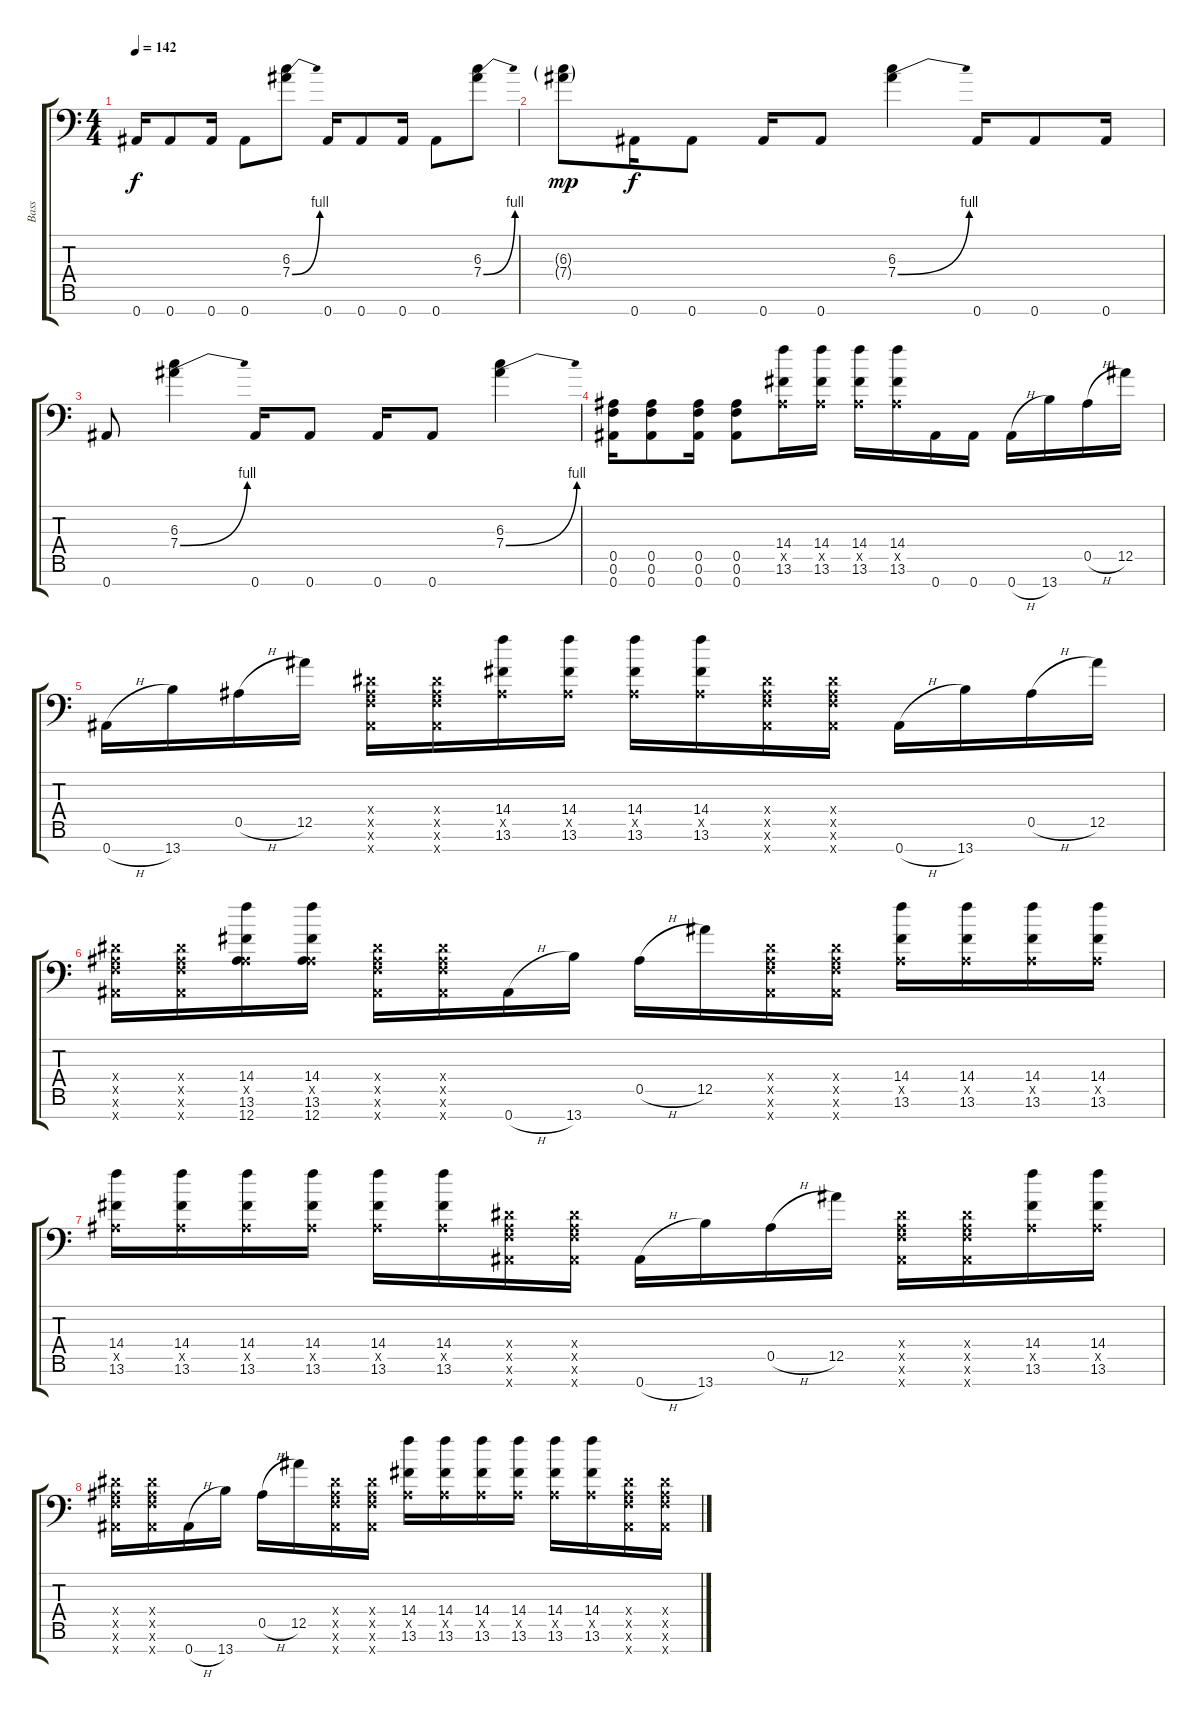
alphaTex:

\track ("Bass" "Bass") {instrument electricbassfinger}
\staff {score tabs}
\tuning (Eb4 Bb3 Gb3 Eb3 Bb2 F2 Bb1) {hide}
\ts (4 4)
\tempo 142
\clef f4
\ks c
0.7.16{dy f} 0.7.8 0.7.16 0.7.8 (6.3 7.4{be (bend 0 0 60 4)}).8 0.7.16 0.7.8 0.7.16 0.7.8 (6.3 7.4{be (bend 0 0 60 4)}).8 |
(6.3{g} 7.4{g}).8{dy mp} 0.7.16{dy f} 0.7.8 0.7.16 0.7.8 (6.3 7.4{be (bend 0 0 60 4)}).4 0.7.16 0.7.8 0.7.16 |
0.7.8 (6.3 7.4{be (bend 0 0 60 4)}).4 0.7.16 0.7.8 0.7.16 0.7.8 (6.3 7.4{be (bend 0 0 60 4)}).4 |
(0.5 0.6 0.7).16 (0.5 0.6 0.7).8 (0.5 0.6 0.7).16 (0.5 0.6 0.7).8 (14.4 0.5{x} 13.6).16 (14.4 0.5{x} 13.6).16 (14.4 0.5{x} 13.6).16 (14.4 0.5{x} 13.6).16 0.7.16 0.7.16 0.7{h}.16 13.7.16 0.5{h}.16 12.5.16 |
0.7{h}.16 13.7.16 0.5{h}.16 12.5.16 (0.4{x} 0.5{x} 0.6{x} 0.7{x}).16 (0.4{x} 0.5{x} 0.6{x} 0.7{x}).16 (14.4 0.5{x} 13.6).16 (14.4 0.5{x} 13.6).16 (14.4 0.5{x} 13.6).16 (14.4 0.5{x} 13.6).16 (0.4{x} 0.5{x} 0.6{x} 0.7{x}).16 (0.4{x} 0.5{x} 0.6{x} 0.7{x}).16 0.7{h}.16 13.7.16 0.5{h}.16 12.5.16 |
(0.4{x} 0.5{x} 0.6{x} 0.7{x}).16 (0.4{x} 0.5{x} 0.6{x} 0.7{x}).16 (14.4 0.5{x} 13.6 12.7).16 (14.4 0.5{x} 13.6 12.7).16 (0.4{x} 0.5{x} 0.6{x} 0.7{x}).16 (0.4{x} 0.5{x} 0.6{x} 0.7{x}).16 0.7{h}.16 13.7.16 0.5{h}.16 12.5.16 (0.4{x} 0.5{x} 0.6{x} 0.7{x}).16 (0.4{x} 0.5{x} 0.6{x} 0.7{x}).16 (14.4 0.5{x} 13.6).16 (14.4 0.5{x} 13.6).16 (14.4 0.5{x} 13.6).16 (14.4 0.5{x} 13.6).16 |
(14.4 0.5{x} 13.6).16 (14.4 0.5{x} 13.6).16 (14.4 0.5{x} 13.6).16 (14.4 0.5{x} 13.6).16 (14.4 0.5{x} 13.6).16 (14.4 0.5{x} 13.6).16 (0.4{x} 0.5{x} 0.6{x} 0.7{x}).16 (0.4{x} 0.5{x} 0.6{x} 0.7{x}).16 0.7{h}.16 13.7.16 0.5{h}.16 12.5.16 (0.4{x} 0.5{x} 0.6{x} 0.7{x}).16 (0.4{x} 0.5{x} 0.6{x} 0.7{x}).16 (14.4 0.5{x} 13.6).16 (14.4 0.5{x} 13.6).16 |
(0.4{x} 0.5{x} 0.6{x} 0.7{x}).16 (0.4{x} 0.5{x} 0.6{x} 0.7{x}).16 0.7{h}.16 13.7.16 0.5{h}.16 12.5.16 (0.4{x} 0.5{x} 0.6{x} 0.7{x}).16 (0.4{x} 0.5{x} 0.6{x} 0.7{x}).16 (14.4 0.5{x} 13.6).16 (14.4 0.5{x} 13.6).16 (14.4 0.5{x} 13.6).16 (14.4 0.5{x} 13.6).16 (14.4 0.5{x} 13.6).16 (14.4 0.5{x} 13.6).16 (0.4{x} 0.5{x} 0.6{x} 0.7{x}).16 (0.4{x} 0.5{x} 0.6{x} 0.7{x}).16
